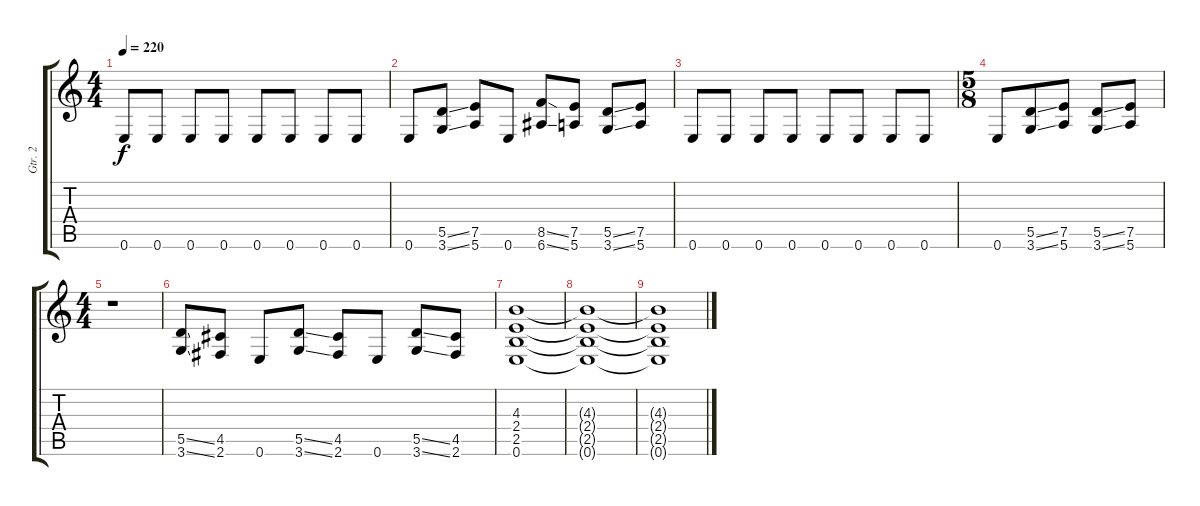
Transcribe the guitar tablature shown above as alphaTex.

\track ("Gtr. 2" "Gtr. 2") {instrument distortionguitar}
\staff {score tabs}
\tuning (E4 B3 G3 D3 A2 E2) {hide}
\ts (4 4)
\tempo 220
\clef g2
\ks c
0.6.8{dy f} 0.6.8 0.6.8 0.6.8 0.6.8 0.6.8 0.6.8 0.6.8 |
0.6.8 (5.5{ss} 3.6{ss}).8 (7.5 5.6).8 0.6.8 (8.5{ss} 6.6{ss}).8 (7.5 5.6).8 (5.5{ss} 3.6{ss}).8 (7.5 5.6).8 |
0.6.8 0.6.8 0.6.8 0.6.8 0.6.8 0.6.8 0.6.8 0.6.8 |
\ts (5 8)
0.6.8 (5.5{ss} 3.6{ss}).8 (7.5 5.6).8 (5.5{ss} 3.6{ss}).8 (7.5 5.6).8 |
\ts (4 4)
r.1 |
(5.5{ss} 3.6{ss}).8 (4.5 2.6).8 0.6.8 (5.5{ss} 3.6{ss}).8 (4.5 2.6).8 0.6.8 (5.5{ss} 3.6{ss}).8 (4.5 2.6).8 |
(4.3 2.4 2.5 0.6).1 |
(4.3{t} 2.4{t} 2.5{t} 0.6{t}).1 |
(4.3{t} 2.4{t} 2.5{t} 0.6{t}).1
